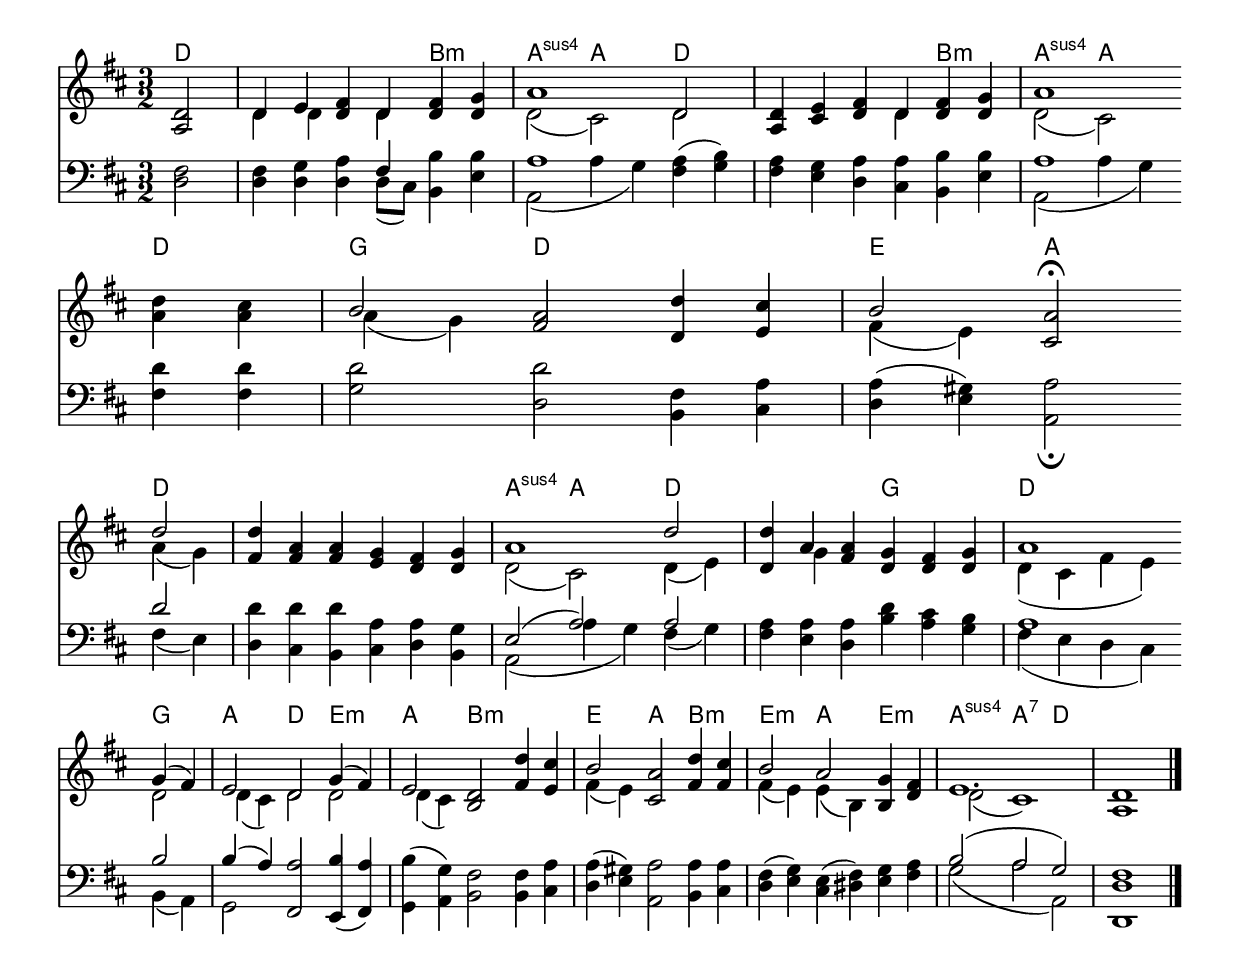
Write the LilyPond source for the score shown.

\version "2.20.0"
\include "../lib/hymn_common.ly"
\language "english"

composer = \twoLineSmallTextRight "Music: Geistliche Kirchengesang, 1623" "Harmonized Ralph Vaughan Williams, 1906"
meter = \smallText "LASST UNS ERFREUEN LM"

%% SETTINGS
hymnKey = \key d \major
hymnTime = \time 3/2
globalParts = {
  \hymnKey
  \hymnTime
  \hymnBaseMoment
  \hymnBeamExceptions
  \numericTimeSignature
}

%% NOTES
soprano = {
  \globalParts
  \relative f' { \partial 2 d2 | d4 e fs d fs g | a1 d,2 | d4 e fs d fs g | \partial 1 a1 \bar "" } \break
  \relative f' { \partial 2 d'4 cs | b2 a d4 cs | \partial 1 b2 a2\fermata \bar ""} \break
  \relative f' { \partial 2 d'2 | d4 a a g fs g | a1 d2 | d4 a a g fs g | \partial 1 a1 \bar "" } \break
  \relative f' { \partial 2 g4( fs) | e2 d g4( fs) | e2 d d'4 cs | b2 a d4 cs | b2 a g4 fs | e1. | \partial 1 d1 | } \break
  \bar "|."
}
alto = {
  \globalParts
  \relative e' { a,2 | d4 d d d d d | d2( cs) d | a4 cs d d d d | d2( cs) | }
  \relative e' { a4 a | a( g) fs2 d4 e | fs( e) cs2 | }
  \relative e' { a4( g) | fs fs fs e d d | d2( cs) d4( e) | d4 g fs d d d | d( cs fs e) | }
  \relative e' { d2 | d4( cs) d2 d | d4( cs) b2 fs'4 e |  fs4( e) cs2 fs4 fs | fs( e) e( b) b d | d2( cs1) | a1 | }
}
tenor = {
  \globalParts
  \relative a { fs2 | fs4 g a fs b b | a1 a4( b) | a g a a b b | a1 | }
  \relative a { d4 d | d2 d fs,4 a | a( gs) a2 | }
  \relative a { d2 | d4 d d a a g | e2( a) a | a4 a a d cs b | a1 | }
  \relative a { b2 | b4( a) a2 b4( a) | b( g) fs2 4 a | a( gs) a2 4 4 | fs( g) e( fs) g a | b2( a g) | fs1 | }
}
bass = {
  \globalParts
  \relative d { d2 | d4 d d d8( cs) b4 e | a,2( a'4 g) fs( g) | fs e d cs b e | a,2( a'4 g) | }
  \relative d { fs4 fs | g2 d b4 cs | d( e) a,2_\fermata | }
  \relative d { fs4( e) | d cs b cs d b | a2( a'4 g) fs( g) | fs e d b' a g | fs( e d cs) }
  \relative d { b4( a) | g2 fs e4( fs) | g( a) b2 b4 cs | d( e) a,2 b4 cs | d( e) cs( ds) e fs | g2( a a,) | <d d,>1 | }
}
songChords = \chords {
  \set chordChanges = ##t
  d2 d d b:m a:sus a d d d b:m a:sus a
  d2 g d d e a
  d d d d a:sus a d d2. g d2 d
  g2 a d e:m a b:m b:m e a b:m e:m a e:m a:sus a:7 d
}

all_verses = { }

%% UNCOMMENT to VERIFY, then RECOMMENT
\book { \score { \fillTradScore \soprano \alto \tenor \bass \songChords } }
\score { << \soprano \alto \tenor \bass >> \midi { \tempo  4 = 100 } }
